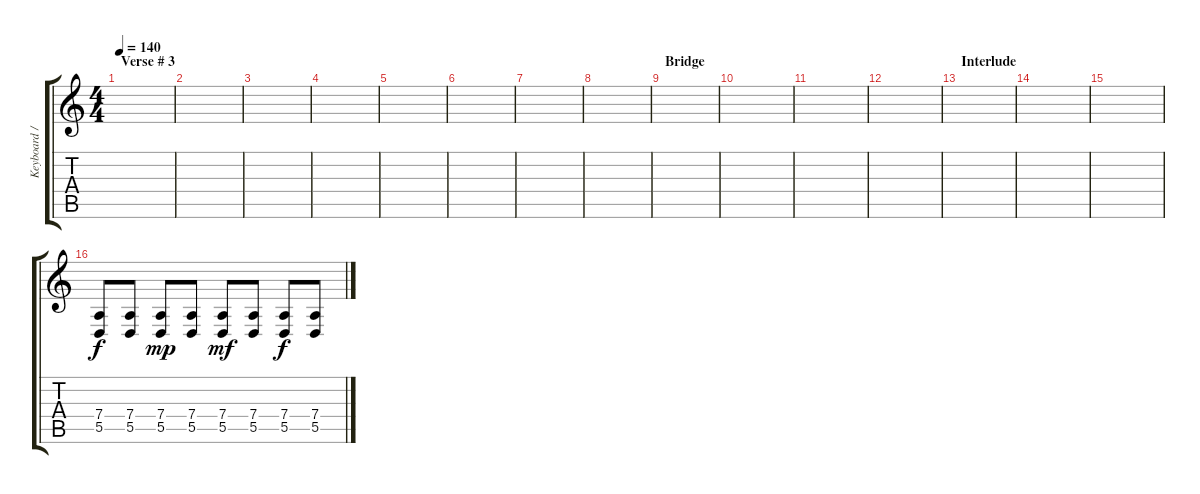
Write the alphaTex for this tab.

\track ("Keyboard / Flute" "Keyboard /") {instrument lead2sawtooth}
\staff {score tabs}
\tuning (E4 B3 G3 D3 A2 E2) {hide}
\ts (4 4)
\section ("" "Verse # 3")
\tempo 140
\clef g2
\ks c
|
|
|
|
|
|
|
|
\section ("" "Bridge")
|
|
|
|
\section ("" "Interlude")
|
|
|
(7.4 5.5).8 (7.4 5.5).8 (7.4 5.5).8{dy mp} (7.4 5.5).8 (7.4 5.5).8{dy mf} (7.4 5.5).8 (7.4 5.5).8{dy f} (7.4 5.5).8
